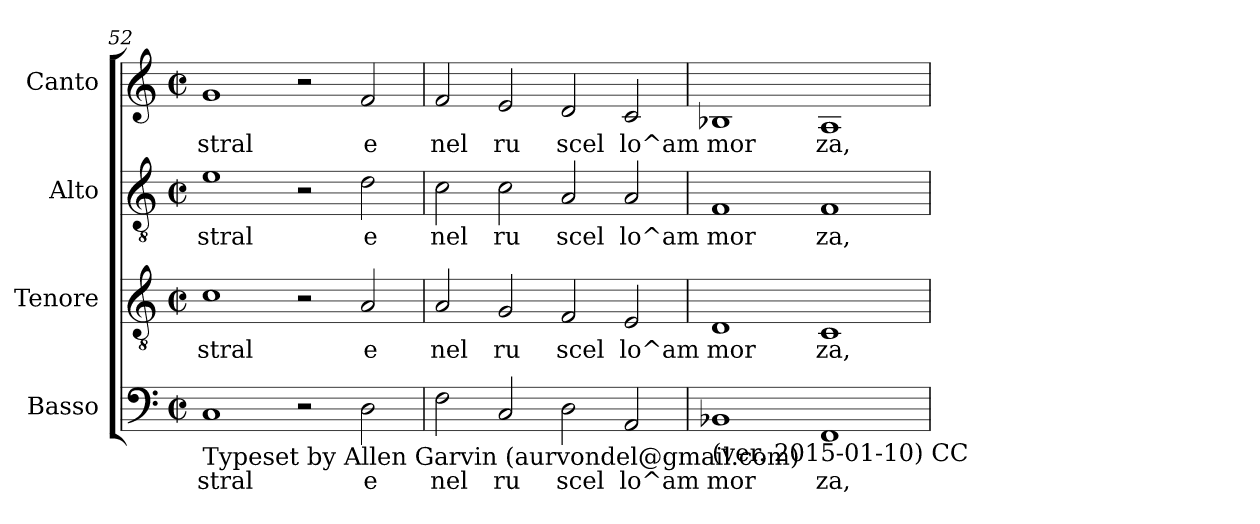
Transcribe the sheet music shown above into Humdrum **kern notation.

**kern	**text	**kern	**text	**kern	**text	**kern	**text
*part4	*part4	*part3	*part3	*part2	*part2	*part1	*part1
*staff4	*staff4	*staff3	*staff3	*staff2	*staff2	*staff1	*staff1
*I"Basso	*	*I"Tenore	*	*I"Alto	*	*I"Canto	*
*I'Basso	*	*I'Tenore	*	*I'Alto	*	*I'Canto	*
*clefF4	*	*clefGv2	*	*clefGv2	*	*clefG2	*
*k[]	*	*k[]	*	*k[]	*	*k[]	*
*C:	*	*C:	*	*C:	*	*C:	*
*M2/2	*	*M2/2	*	*M2/2	*	*M2/2	*
*met(c|)	*	*met(c|)	*	*met(c|)	*	*met(c|)	*
=52	=52	=52	=52	=52	=52	=52	=52
!LO:TX:b:t=Typeset by Allen Garvin (aurvondel@gmail.com)	!	!	!	!	!	!	!
!	!LO:LY:b:cj	!	!LO:LY:b:cj	!	!LO:LY:b:cj	!	!LO:LY:b:cj
1C	stral	1c	stral	1e	stral	1g	stral
2r	.	2r	.	2r	.	2r	.
!	!LO:LY:b:cj	!	!LO:LY:b:cj	!	!LO:LY:b:cj	!	!LO:LY:b:cj
2D\	e	2A/	e	2d\	e	2f/	e
=53	=53	=53	=53	=53	=53	=53	=53
!	!LO:LY:b:cj	!	!LO:LY:b:cj	!	!LO:LY:b:cj	!	!LO:LY:b:cj
2F\	nel	2A/	nel	2c\	nel	2f/	nel
!	!LO:LY:b:cj	!	!LO:LY:b:cj	!	!LO:LY:b:cj	!	!LO:LY:b:cj
2C/	ru	2G/	ru	2c\	ru	2e/	ru
!	!LO:LY:b:cj	!	!LO:LY:b:cj	!	!LO:LY:b:cj	!	!LO:LY:b:cj
2D\	scel	2F/	scel	2A/	scel	2d/	scel
!	!LO:LY:b:cj	!	!LO:LY:b:cj	!	!LO:LY:b:cj	!	!LO:LY:b:cj
2AA/	lo^am	2E/	lo^am	2A/	lo^am	2c/	lo^am
=54	=54	=54	=54	=54	=54	=54	=54
!LO:TX:b:t=(ver. 2015-01-10) CC	!	!	!	!	!	!	!
!	!LO:LY:b:cj	!	!LO:LY:b:cj	!	!LO:LY:b:cj	!	!LO:LY:b:cj
1BB-X	mor	1D	mor	1F	mor	1B-X	mor
!	!LO:LY:b:cj	!	!LO:LY:b:cj	!	!LO:LY:b:cj	!	!LO:LY:b:cj
1FF	za,	1C	za,	1F	za,	1A	za,
=	=	=	=	=	=	=	=
*-	*-	*-	*-	*-	*-	*-	*-
